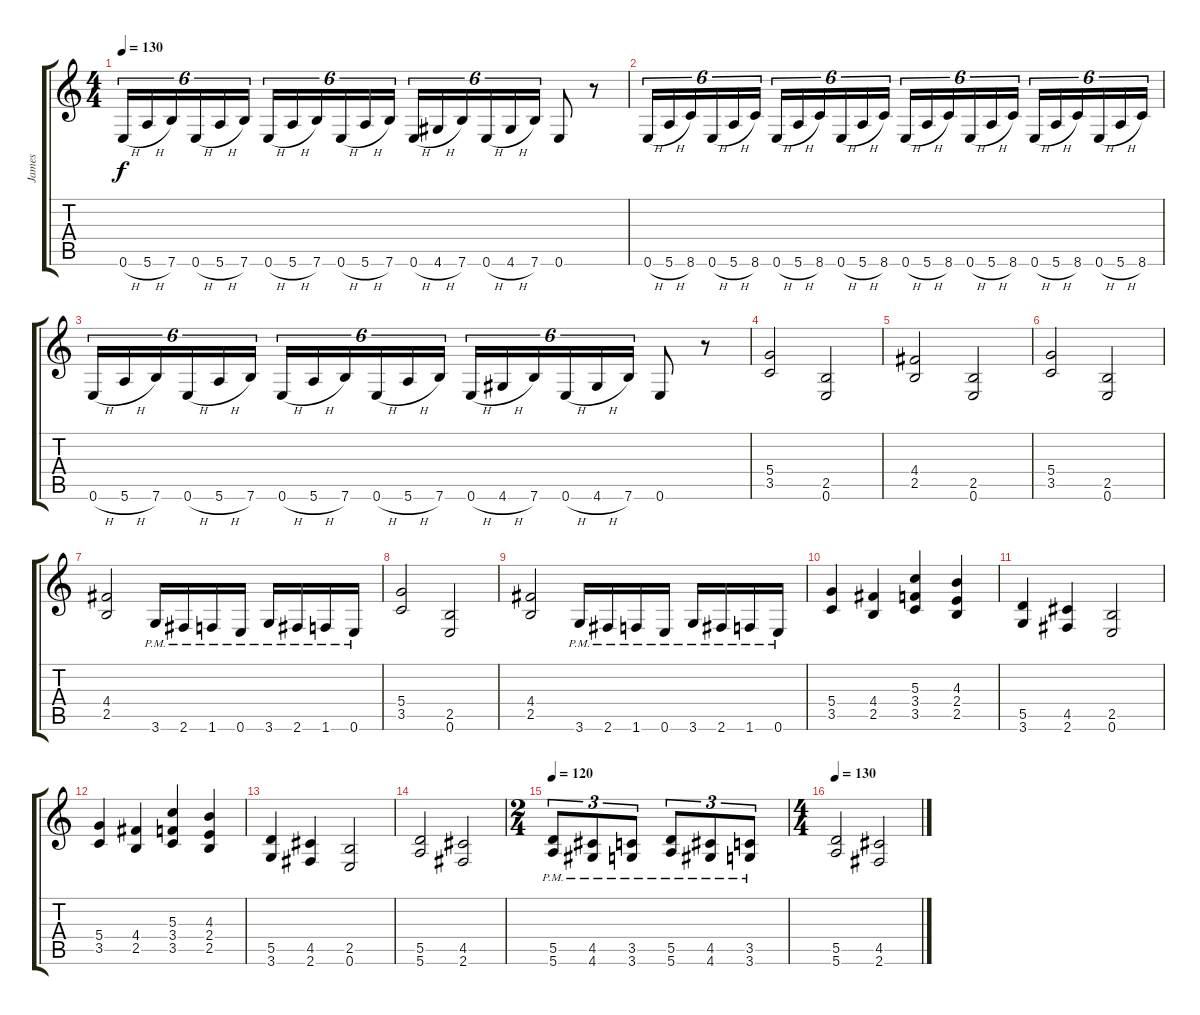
\track ("James" "James") {instrument distortionguitar}
\staff {score tabs}
\tuning (E4 B3 G3 D3 A2 E2) {hide}
\ts (4 4)
\tempo 130
\clef g2
\ks c
0.6{h}.16{tu (6 4) dy f} 5.6{h}.16{tu (6 4)} 7.6.16{tu (6 4)} 0.6{h}.16{tu (6 4)} 5.6{h}.16{tu (6 4)} 7.6.16{tu (6 4)} 0.6{h}.16{tu (6 4)} 5.6{h}.16{tu (6 4)} 7.6.16{tu (6 4)} 0.6{h}.16{tu (6 4)} 5.6{h}.16{tu (6 4)} 7.6.16{tu (6 4)} 0.6{h}.16{tu (6 4)} 4.6{h}.16{tu (6 4)} 7.6.16{tu (6 4)} 0.6{h}.16{tu (6 4)} 4.6{h}.16{tu (6 4)} 7.6.16{tu (6 4)} 0.6.8 r.8 |
0.6{h}.16{tu (6 4)} 5.6{h}.16{tu (6 4)} 8.6.16{tu (6 4)} 0.6{h}.16{tu (6 4)} 5.6{h}.16{tu (6 4)} 8.6.16{tu (6 4)} 0.6{h}.16{tu (6 4)} 5.6{h}.16{tu (6 4)} 8.6.16{tu (6 4)} 0.6{h}.16{tu (6 4)} 5.6{h}.16{tu (6 4)} 8.6.16{tu (6 4)} 0.6{h}.16{tu (6 4)} 5.6{h}.16{tu (6 4)} 8.6.16{tu (6 4)} 0.6{h}.16{tu (6 4)} 5.6{h}.16{tu (6 4)} 8.6.16{tu (6 4)} 0.6{h}.16{tu (6 4)} 5.6{h}.16{tu (6 4)} 8.6.16{tu (6 4)} 0.6{h}.16{tu (6 4)} 5.6{h}.16{tu (6 4)} 8.6.16{tu (6 4)} |
0.6{h}.16{tu (6 4)} 5.6{h}.16{tu (6 4)} 7.6.16{tu (6 4)} 0.6{h}.16{tu (6 4)} 5.6{h}.16{tu (6 4)} 7.6.16{tu (6 4)} 0.6{h}.16{tu (6 4)} 5.6{h}.16{tu (6 4)} 7.6.16{tu (6 4)} 0.6{h}.16{tu (6 4)} 5.6{h}.16{tu (6 4)} 7.6.16{tu (6 4)} 0.6{h}.16{tu (6 4)} 4.6{h}.16{tu (6 4)} 7.6.16{tu (6 4)} 0.6{h}.16{tu (6 4)} 4.6{h}.16{tu (6 4)} 7.6.16{tu (6 4)} 0.6.8 r.8 |
(5.4 3.5).2 (2.5 0.6).2 |
(4.4 2.5).2 (2.5 0.6).2 |
(5.4 3.5).2 (2.5 0.6).2 |
(4.4 2.5).2 3.6{pm}.16 2.6{pm}.16 1.6{pm}.16 0.6{pm}.16 3.6{pm}.16 2.6{pm}.16 1.6{pm}.16 0.6{pm}.16 |
(5.4 3.5).2 (2.5 0.6).2 |
(4.4 2.5).2 3.6{pm}.16 2.6{pm}.16 1.6{pm}.16 0.6{pm}.16 3.6{pm}.16 2.6{pm}.16 1.6{pm}.16 0.6{pm}.16 |
(5.4 3.5).4 (4.4 2.5).4 (5.3 3.4 3.5).4 (4.3 2.4 2.5).4 |
(5.5 3.6).4 (4.5 2.6).4 (2.5 0.6).2 |
(5.4 3.5).4 (4.4 2.5).4 (5.3 3.4 3.5).4 (4.3 2.4 2.5).4 |
(5.5 3.6).4 (4.5 2.6).4 (2.5 0.6).2 |
(5.5 5.6).2 (4.5 2.6).2 |
\ts (2 4)
\tempo 120
(5.5{pm} 5.6{pm}).8{tu (3 2)} (4.5{pm} 4.6{pm}).8{tu (3 2)} (3.5{pm} 3.6{pm}).8{tu (3 2)} (5.5{pm} 5.6{pm}).8{tu (3 2)} (4.5{pm} 4.6{pm}).8{tu (3 2)} (3.5{pm} 3.6{pm}).8{tu (3 2)} |
\ts (4 4)
\tempo 130
(5.5 5.6).2 (4.5 2.6).2
